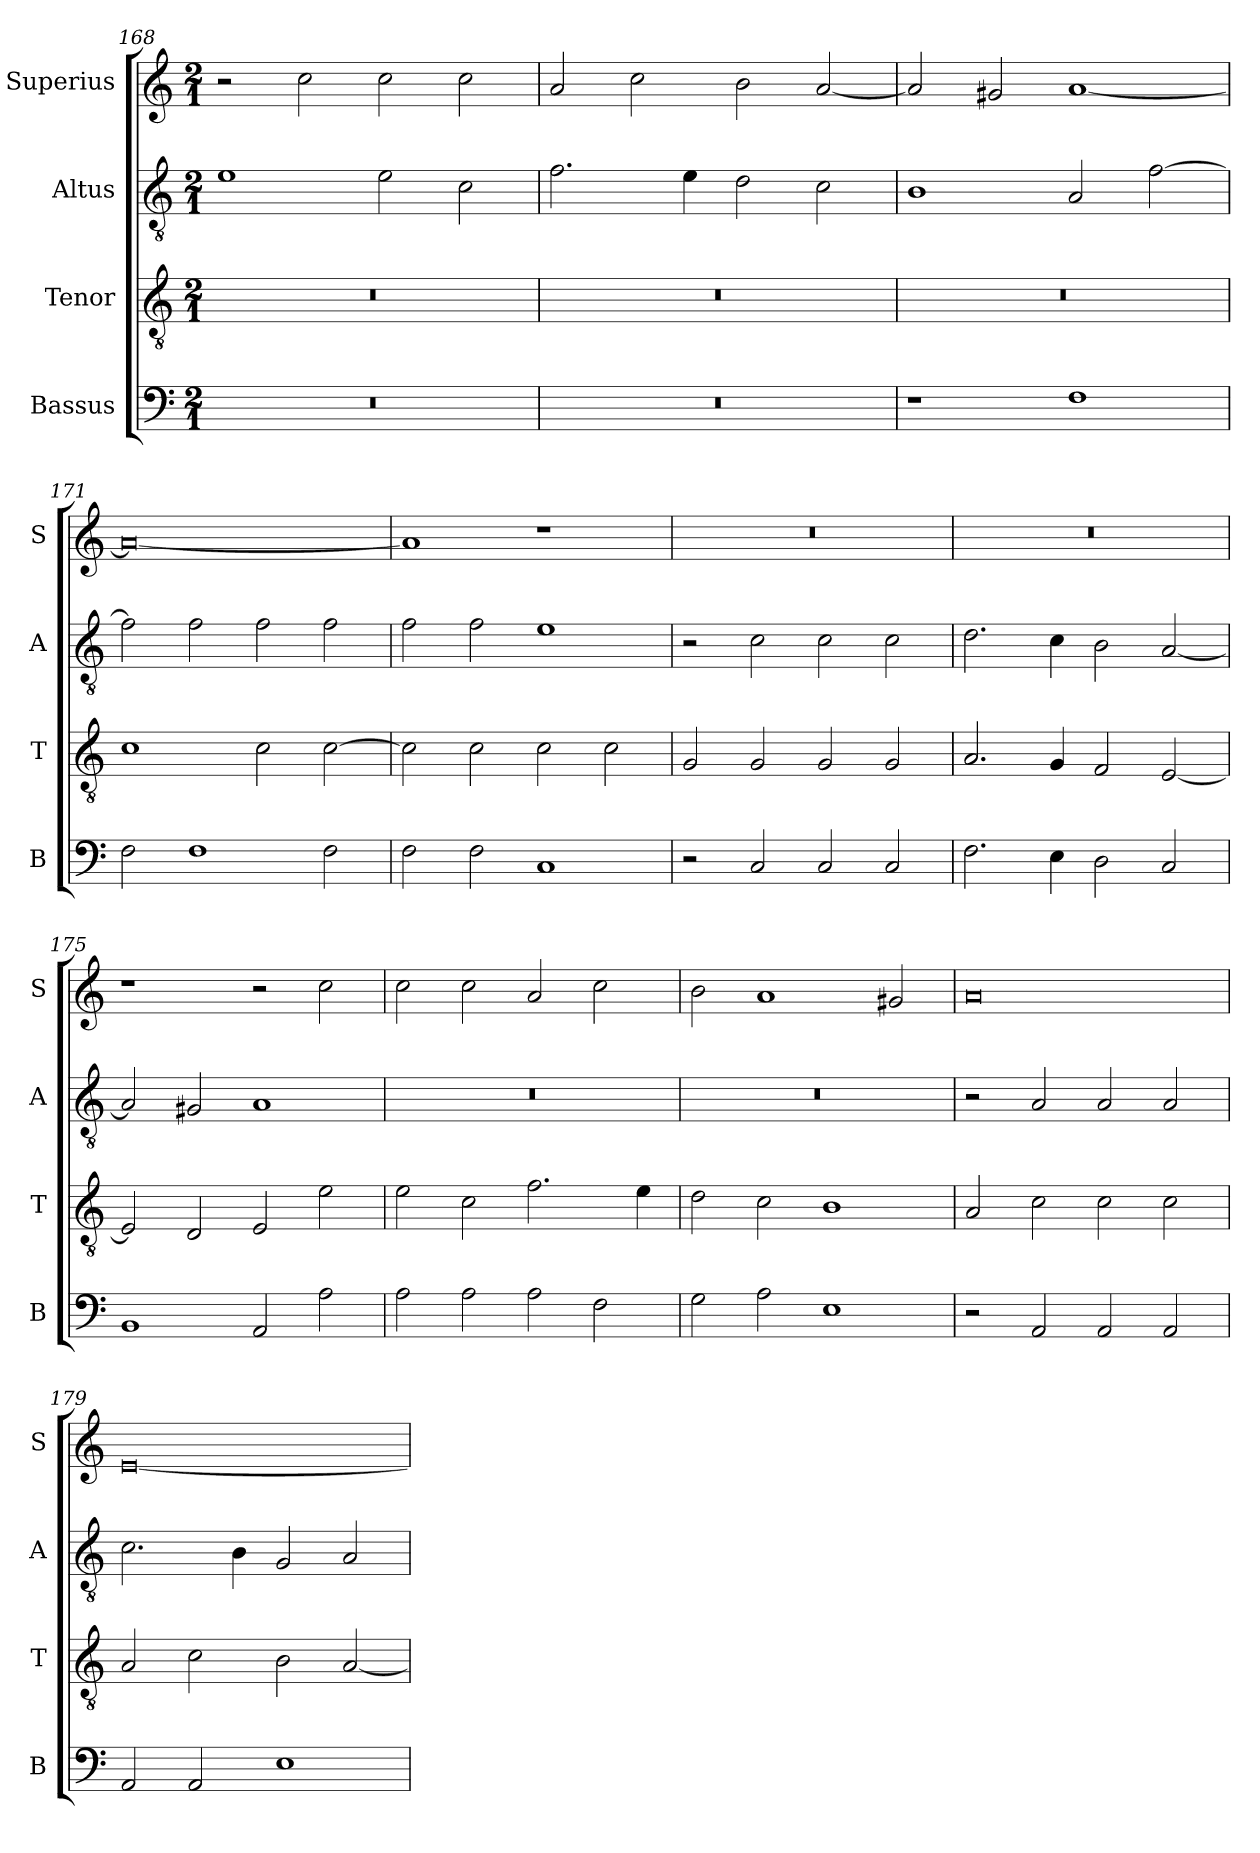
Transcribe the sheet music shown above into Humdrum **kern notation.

**kern	**kern	**kern	**kern
*part4	*part3	*part2	*part1
*staff4	*staff3	*staff2	*staff1
*I"Bassus	*I"Tenor	*I"Altus	*I"Superius
*I'B	*I'T	*I'A	*I'S
*clefF4	*clefGv2	*clefGv2	*clefG2
*k[]	*k[]	*k[]	*k[]
*C:	*C:	*C:	*C:
*M2/1	*M2/1	*M2/1	*M2/1
=168	=168	=168	=168
0r	0r	1e	2r
.	.	.	2cc
.	.	2e	2cc
.	.	2c	2cc
=169	=169	=169	=169
0r	0r	2.f	2a
.	.	.	2cc
.	.	4e	.
.	.	2d	2b
.	.	2c	[2a
=170	=170	=170	=170
1r	0r	1B	2a]
.	.	.	2g#X
1F	.	2A	[1a
.	.	[2f	.
=171	=171	=171	=171
2F	1c	2f]	0a_
1F	.	2f	.
.	2c	2f	.
2F	[2c	2f	.
=172	=172	=172	=172
2F	2c]	2f	1a]
2F	2c	2f	.
1C	2c	1e	1r
.	2c	.	.
=173	=173	=173	=173
2r	2G	2r	0r
2C	2G	2c	.
2C	2G	2c	.
2C	2G	2c	.
=174	=174	=174	=174
2.F	2.A	2.d	0r
4E	4G	4c	.
2D	2F	2B	.
2C	[2E	[2A	.
=175	=175	=175	=175
1BB	2E]	2A]	1r
.	2D	2G#X	.
2AA	2E	1A	2r
2A	2e	.	2cc
=176	=176	=176	=176
2A	2e	0r	2cc
2A	2c	.	2cc
2A	2.f	.	2a
2F	.	.	2cc
.	4e	.	.
=177	=177	=177	=177
2G	2d	0r	2b
2A	2c	.	1a
1E	1B	.	.
.	.	.	2g#X
=178	=178	=178	=178
2r	2A	2r	0a
2AA	2c	2A	.
2AA	2c	2A	.
2AA	2c	2A	.
=179	=179	=179	=179
2AA	2A	2.c	[0e
2AA	2c	.	.
.	.	4B	.
1E	2B	2G	.
.	[2A	2A	.
=	=	=	=
*-	*-	*-	*-
